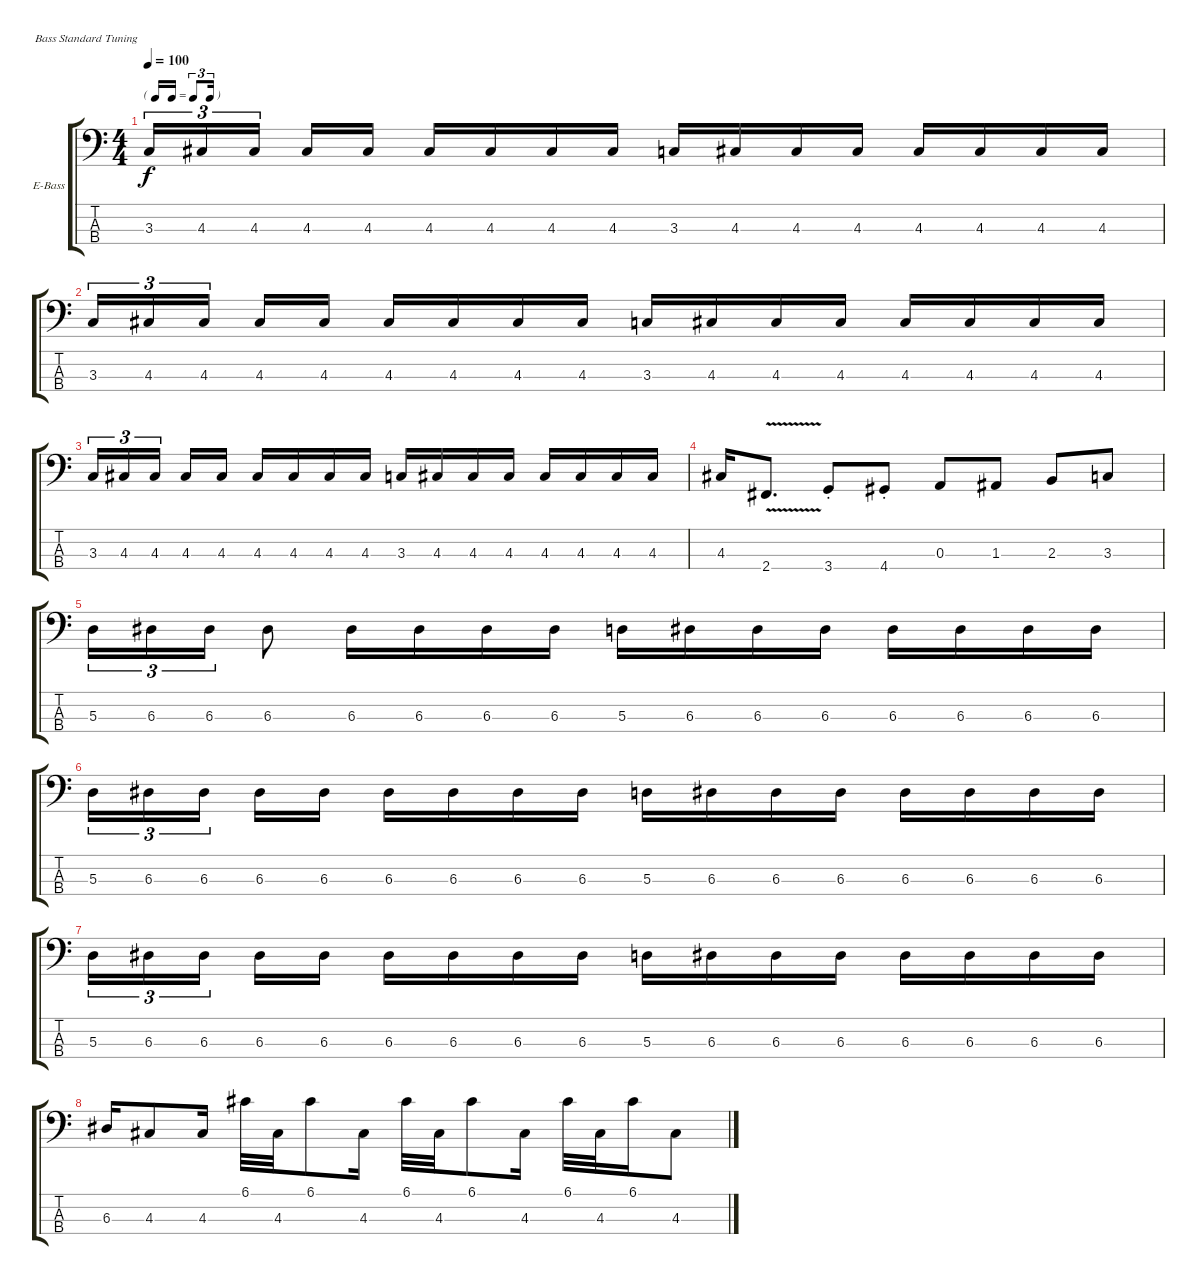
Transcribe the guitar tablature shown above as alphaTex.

\bracketExtendMode groupsimilarinstruments
\firstSystemTrackNameOrientation horizontal
\otherSystemsTrackNameOrientation horizontal
\track ("Electric Bass" "E-Bass") {instrument electricbassfinger}
\staff {score tabs}
\tuning (G2 D2 A1 E1)
\ts (4 4)
\tf triplet16th
\tempo 100
\clef f4
\ks c
3.3.16{tu (3 2) dy f} 4.3.16{tu (3 2)} 4.3.16{tu (3 2)} 4.3.16 4.3.16 4.3.16 4.3.16 4.3.16 4.3.16 3.3.16 4.3.16 4.3.16 4.3.16 4.3.16 4.3.16 4.3.16 4.3.16 |
3.3.16{tu (3 2)} 4.3.16{tu (3 2)} 4.3.16{tu (3 2)} 4.3.16 4.3.16 4.3.16 4.3.16 4.3.16 4.3.16 3.3.16 4.3.16 4.3.16 4.3.16 4.3.16 4.3.16 4.3.16 4.3.16 |
3.3.16{tu (3 2)} 4.3.16{tu (3 2)} 4.3.16{tu (3 2)} 4.3.16 4.3.16 4.3.16 4.3.16 4.3.16 4.3.16 3.3.16 4.3.16 4.3.16 4.3.16 4.3.16 4.3.16 4.3.16 4.3.16 |
4.3.16 2.4{v}.8{d} 3.4{st}.8 4.4{st}.8 0.3.8 1.3.8 2.3.8 3.3.8 |
5.3.16{tu (3 2)} 6.3.16{tu (3 2)} 6.3.16{tu (3 2)} 6.3.8 6.3.16 6.3.16 6.3.16 6.3.16 5.3.16 6.3.16 6.3.16 6.3.16 6.3.16 6.3.16 6.3.16 6.3.16 |
5.3.16{tu (3 2)} 6.3.16{tu (3 2)} 6.3.16{tu (3 2)} 6.3.16 6.3.16 6.3.16 6.3.16 6.3.16 6.3.16 5.3.16 6.3.16 6.3.16 6.3.16 6.3.16 6.3.16 6.3.16 6.3.16 |
5.3.16{tu (3 2)} 6.3.16{tu (3 2)} 6.3.16{tu (3 2)} 6.3.16 6.3.16 6.3.16 6.3.16 6.3.16 6.3.16 5.3.16 6.3.16 6.3.16 6.3.16 6.3.16 6.3.16 6.3.16 6.3.16 |
6.3.16 4.3.8 4.3.16 6.1.32 4.3.32 6.1.8 4.3.16 6.1.32 4.3.32 6.1.8 4.3.16 6.1.32 4.3.32 6.1.16 4.3.8
